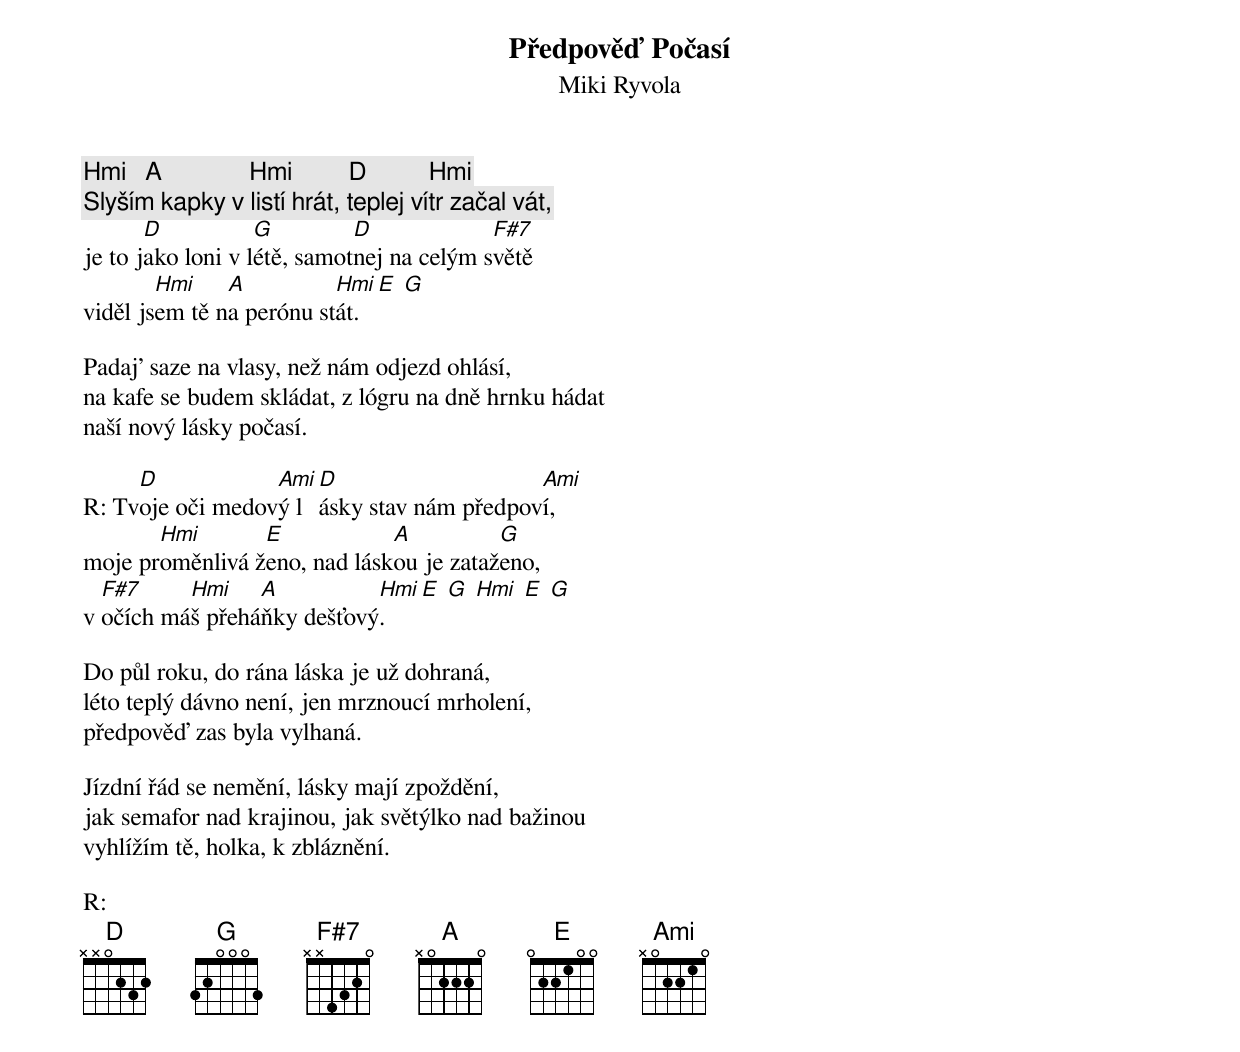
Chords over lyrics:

Předpověď Počasí
Miki Ryvola


  Hmi   A              Hmi         D          Hmi
Slyším kapky v listí hrát, teplej vítr začal vát,
       D           G         D             F#7
je to jako loni v létě, samotnej na celým světě
        Hmi    A          Hmi E
viděl jsem tě na perónu stát.  [G]

Padaj' saze na vlasy, než nám odjezd ohlásí,
na kafe se budem skládat, z lógru na dně hrnku hádat
naší nový lásky počasí.

     D            Ami                        Ami
R: Tvoje oči medový l[D]ásky stav nám předpoví,
       Hmi       E            A          G
moje proměnlivá ženo, nad láskou je zataženo,
  F#7     Hmi    A          Hmi   G      E
v očích máš přeháňky dešťový. [E]  [Hmi]  [G]

Do půl roku, do rána láska je už dohraná,
léto teplý dávno není, jen mrznoucí mrholení,
předpověď zas byla vylhaná.

Jízdní řád se nemění, lásky mají zpoždění,
jak semafor nad krajinou, jak světýlko nad bažinou
vyhlížím tě, holka, k zbláznění.

R:
